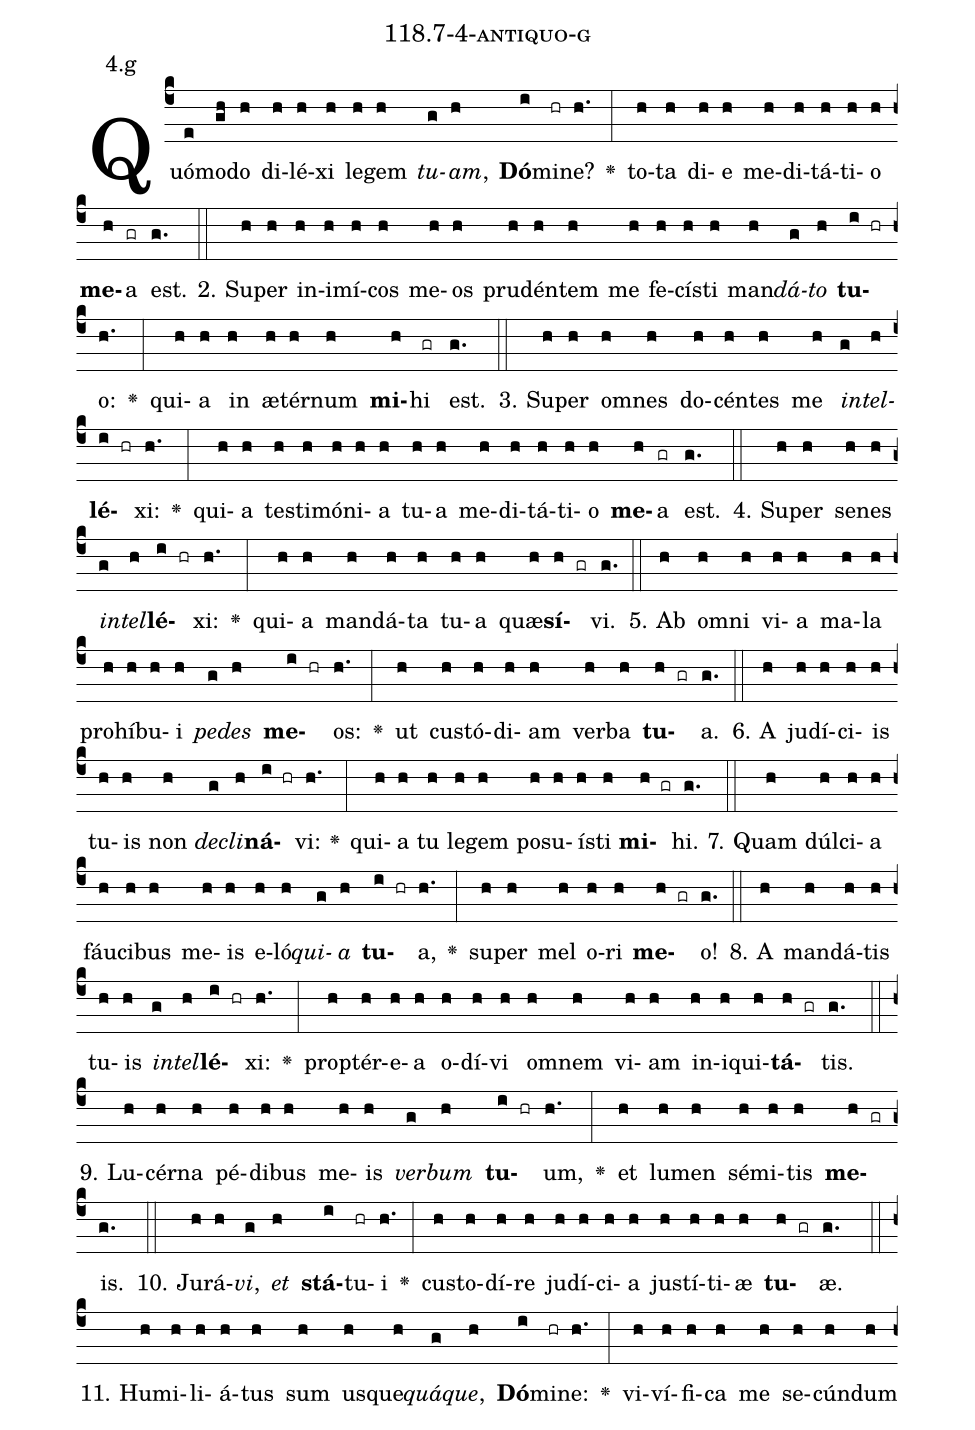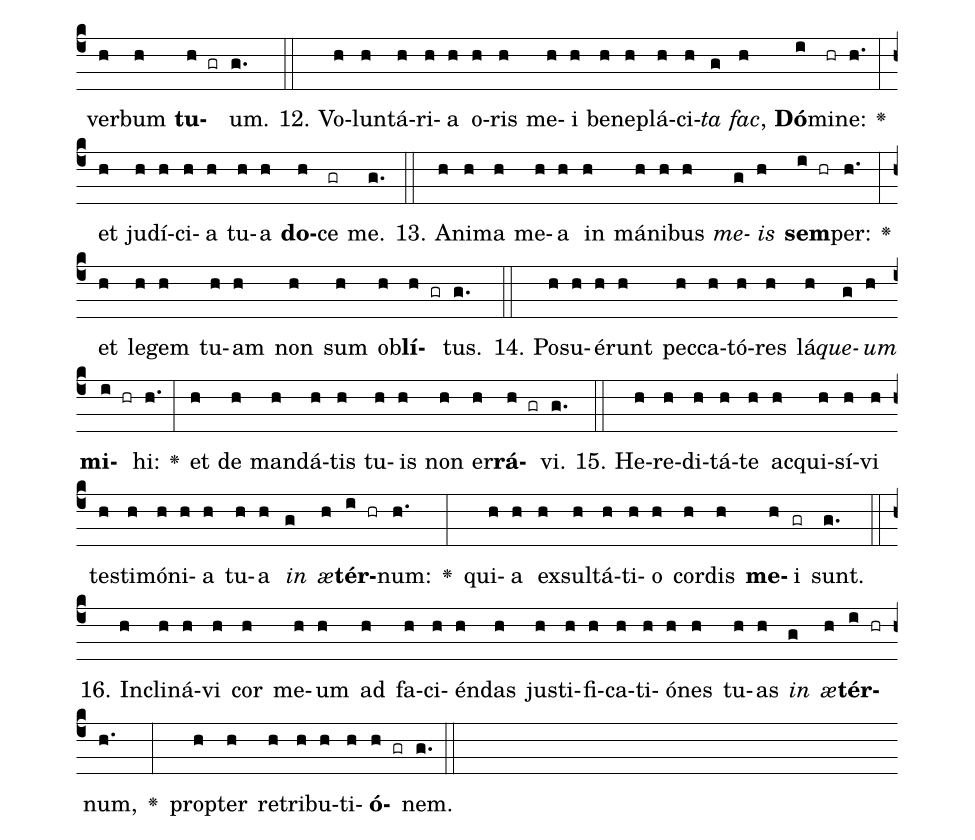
name: 118.7-4-antiquo-g;
annotation: 4.g;
%%
(c4)Quó(e)mo(gh)do(h) di(h)lé(h)xi(h) le(h)gem(h) <i>tu</i>(g)<i>am</i>,(h) <b>Dó</b>(i)mi(hr)ne?(h.) <v>\greheightstar</v>(:) to(h)ta(h) di(h)e(h) me(h)di(h)tá(h)ti(h)o(h) <b>me</b>(h)a(gr) est.(g.) (::)
2. Su(h)per(h) in(h)i(h)mí(h)cos(h) me(h)os(h) pru(h)dén(h)tem(h) me(h) fe(h)cís(h)ti(h) man(h)<i>dá</i>(g)<i>to</i>(h) <b>tu</b>(i hr)o:(h.) <v>\greheightstar</v>(:) qui(h)a(h) in(h) æ(h)tér(h)num(h) <b>mi</b>(h)hi(gr) est.(g.) (::)
3. Su(h)per(h) om(h)nes(h) do(h)cén(h)tes(h) me(h) <i>in</i>(g)<i>tel</i>(h)<b>lé</b>(i hr)xi:(h.) <v>\greheightstar</v>(:) qui(h)a(h) tes(h)ti(h)mó(h)ni(h)a(h) tu(h)a(h) me(h)di(h)tá(h)ti(h)o(h) <b>me</b>(h)a(gr) est.(g.) (::)
4. Su(h)per(h) se(h)nes(h) <i>in</i>(g)<i>tel</i>(h)<b>lé</b>(i hr)xi:(h.) <v>\greheightstar</v>(:) qui(h)a(h) man(h)dá(h)ta(h) tu(h)a(h) quæ(h)<b>sí</b>(h gr)vi.(g.) (::)
5. Ab(h) om(h)ni(h) vi(h)a(h) ma(h)la(h) pro(h)hí(h)bu(h)i(h) <i>pe</i>(g)<i>des</i>(h) <b>me</b>(i hr)os:(h.) <v>\greheightstar</v>(:) ut(h) cus(h)tó(h)di(h)am(h) ver(h)ba(h) <b>tu</b>(h gr)a.(g.) (::)
6. A(h) ju(h)dí(h)ci(h)is(h) tu(h)is(h) non(h) <i>de</i>(g)<i>cli</i>(h)<b>ná</b>(i hr)vi:(h.) <v>\greheightstar</v>(:) qui(h)a(h) tu(h) le(h)gem(h) po(h)su(h)ís(h)ti(h) <b>mi</b>(h gr)hi.(g.) (::)
7. Quam(h) dúl(h)ci(h)a(h) fáu(h)ci(h)bus(h) me(h)is(h) e(h)ló(h)<i>qui</i>(g)<i>a</i>(h) <b>tu</b>(i hr)a,(h.) <v>\greheightstar</v>(:) su(h)per(h) mel(h) o(h)ri(h) <b>me</b>(h gr)o!(g.) (::)
8. A(h) man(h)dá(h)tis(h) tu(h)is(h) <i>in</i>(g)<i>tel</i>(h)<b>lé</b>(i hr)xi:(h.) <v>\greheightstar</v>(:) prop(h)tér(h)e(h)a(h) o(h)dí(h)vi(h) om(h)nem(h) vi(h)am(h) in(h)i(h)qui(h)<b>tá</b>(h gr)tis.(g.) (::)
9. Lu(h)cér(h)na(h) pé(h)di(h)bus(h) me(h)is(h) <i>ver</i>(g)<i>bum</i>(h) <b>tu</b>(i hr)um,(h.) <v>\greheightstar</v>(:) et(h) lu(h)men(h) sé(h)mi(h)tis(h) <b>me</b>(h gr)is.(g.) (::)
10. Ju(h)rá(h)<i>vi</i>,(g) <i>et</i>(h) <b>stá</b>(i)tu(hr)i(h.) <v>\greheightstar</v>(:) cus(h)to(h)dí(h)re(h) ju(h)dí(h)ci(h)a(h) jus(h)tí(h)ti(h)æ(h) <b>tu</b>(h gr)æ.(g.) (::)
11. Hu(h)mi(h)li(h)á(h)tus(h) sum(h) us(h)que(h)<i>quá</i>(g)<i>que</i>,(h) <b>Dó</b>(i)mi(hr)ne:(h.) <v>\greheightstar</v>(:) vi(h)ví(h)fi(h)ca(h) me(h) se(h)cún(h)dum(h) ver(h)bum(h) <b>tu</b>(h gr)um.(g.) (::)
12. Vo(h)lun(h)tá(h)ri(h)a(h) o(h)ris(h) me(h)i(h) be(h)ne(h)plá(h)ci(h)<i>ta</i>(g) <i>fac</i>,(h) <b>Dó</b>(i)mi(hr)ne:(h.) <v>\greheightstar</v>(:) et(h) ju(h)dí(h)ci(h)a(h) tu(h)a(h) <b>do</b>(h)ce(gr) me.(g.) (::)
13. A(h)ni(h)ma(h) me(h)a(h) in(h) má(h)ni(h)bus(h) <i>me</i>(g)<i>is</i>(h) <b>sem</b>(i hr)per:(h.) <v>\greheightstar</v>(:) et(h) le(h)gem(h) tu(h)am(h) non(h) sum(h) ob(h)<b>lí</b>(h gr)tus.(g.) (::)
14. Po(h)su(h)é(h)runt(h) pec(h)ca(h)tó(h)res(h) lá(h)<i>que</i>(g)<i>um</i>(h) <b>mi</b>(i hr)hi:(h.) <v>\greheightstar</v>(:) et(h) de(h) man(h)dá(h)tis(h) tu(h)is(h) non(h) er(h)<b>rá</b>(h gr)vi.(g.) (::)
15. He(h)re(h)di(h)tá(h)te(h) ac(h)qui(h)sí(h)vi(h) tes(h)ti(h)mó(h)ni(h)a(h) tu(h)a(h) <i>in</i>(g) <i>æ</i>(h)<b>tér</b>(i hr)num:(h.) <v>\greheightstar</v>(:) qui(h)a(h) ex(h)sul(h)tá(h)ti(h)o(h) cor(h)dis(h) <b>me</b>(h)i(gr) sunt.(g.) (::)
16. In(h)cli(h)ná(h)vi(h) cor(h) me(h)um(h) ad(h) fa(h)ci(h)én(h)das(h) jus(h)ti(h)fi(h)ca(h)ti(h)ó(h)nes(h) tu(h)as(h) <i>in</i>(g) <i>æ</i>(h)<b>tér</b>(i hr)num,(h.) <v>\greheightstar</v>(:) prop(h)ter(h) re(h)tri(h)bu(h)ti(h)<b>ó</b>(h gr)nem.(g.) (::)
